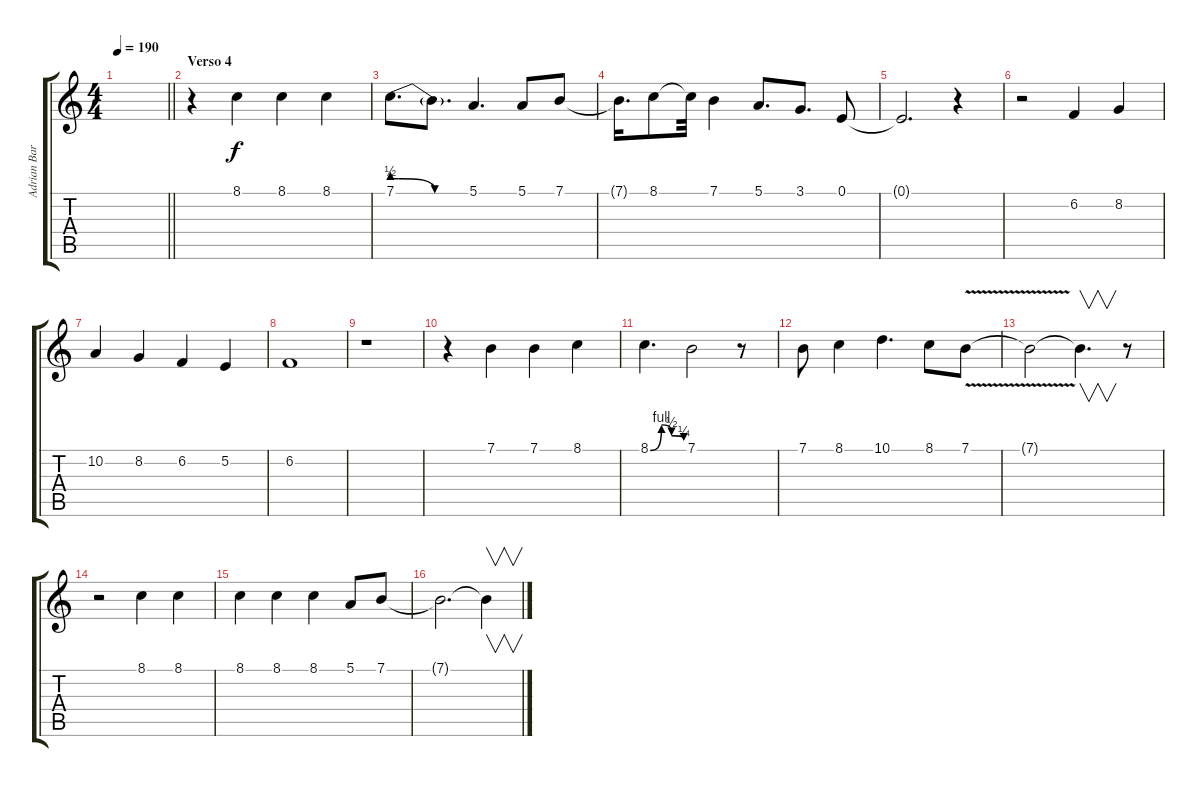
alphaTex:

\track ("Adrian Barilari" "Adrian Bar") {instrument baritonesax}
\staff {score tabs}
\tuning (E4 B3 G3 D3 A2 E2) {hide}
\ts (4 4)
\tempo 190
\clef g2
\barLineRight lightlight
\ks c
|
\section ("" "Verso 4")
r.4 8.1.4 8.1.4 8.1.4 |
7.1{be (custom 0 2 5 2 33 0 60 0)}.8{d} 7.1{t}.8{d} 5.1.4{d} 5.1.8 7.1.8 |
7.1{t}.16{d} 8.1.8 8.1{t}.32 7.1.4 5.1.8{d} 3.1.8{d} 0.1.8 |
0.1{t}.2{d} r.4 |
r.2 6.2.4 8.2.4 |
10.2.4 8.2.4 6.2.4 5.2.4 |
6.2.1 |
r.1 |
r.4 7.1.4 7.1.4 8.1.4 |
8.1{be (custom 0 0 20 4 38 2 60 1)}.4{d} 7.1.2 r.8 |
7.1.8 8.1.4 10.1.4{d} 8.1.8 7.1{v}.8 |
7.1{t}.2 7.1{t}.4{v d} r.8 |
r.2 8.1.4 8.1.4 |
8.1.4 8.1.4 8.1.4 5.1.8 7.1.8 |
7.1{t}.2{d} 7.1{t}.4{v}
